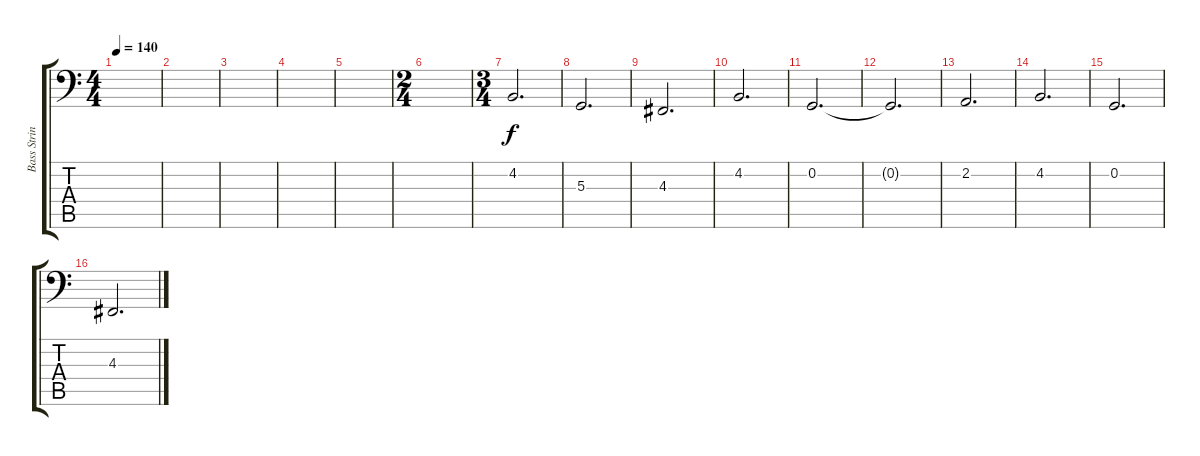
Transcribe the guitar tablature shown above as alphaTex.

\track ("Bass Strings" "Bass Strin") {instrument stringensemble1}
\staff {score tabs}
\tuning (C3 G2 D2 A1 E1 B0) {hide}
\ts (4 4)
\tempo 140
\clef f4
\ks c
|
|
|
|
|
\ts (2 4)
|
\ts (3 4)
4.2.2{d} |
5.3.2{d} |
4.3.2{d} |
4.2.2{d} |
0.2.2{d} |
0.2{t}.2{d} |
2.2.2{d} |
4.2.2{d} |
0.2.2{d} |
4.3.2{d}
